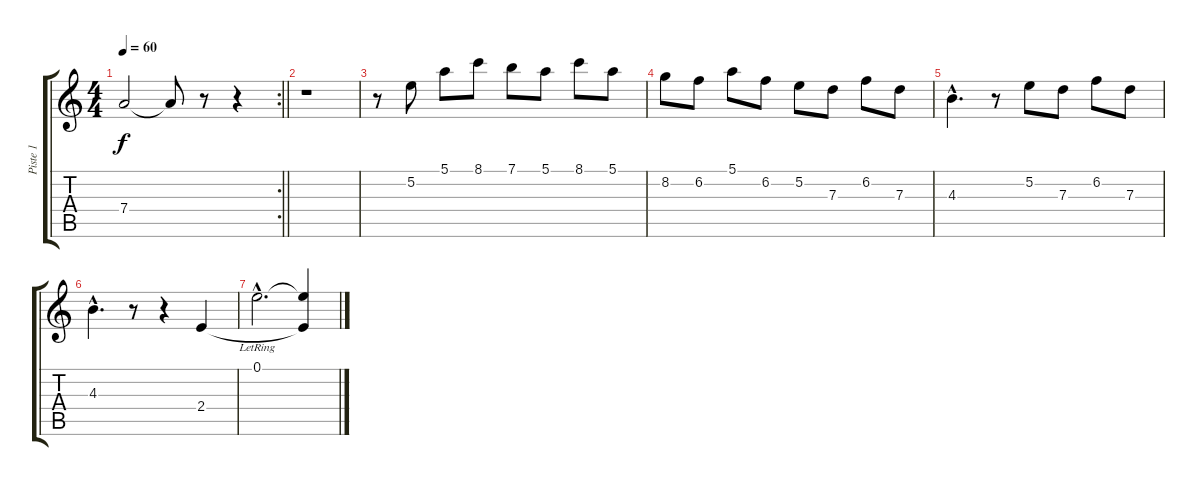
\track ("Piste 1" "Piste 1") {instrument overdrivenguitar}
\staff {score tabs}
\tuning (E4 B3 G3 D3 A2 E2) {hide}
\rc 2
\ts (4 4)
\tempo 60
\clef g2
\barLineRight lightlight
\ks c
7.4.2{dy f} 7.4{t}.8 r.8 r.4 |
r.1 |
r.8 5.2.8 5.1.8 8.1.8 7.1.8 5.1.8 8.1.8 5.1.8 |
8.2.8 6.2.8 5.1.8 6.2.8 5.2.8 7.3.8 6.2.8 7.3.8 |
4.3{hac}.4{d} r.8 5.2.8 7.3.8 6.2.8 7.3.8 |
4.3{hac}.4{d} r.8 r.4 2.4.4 |
0.1{hac lr}.2{d} (0.1{t} 2.4{t}).4
